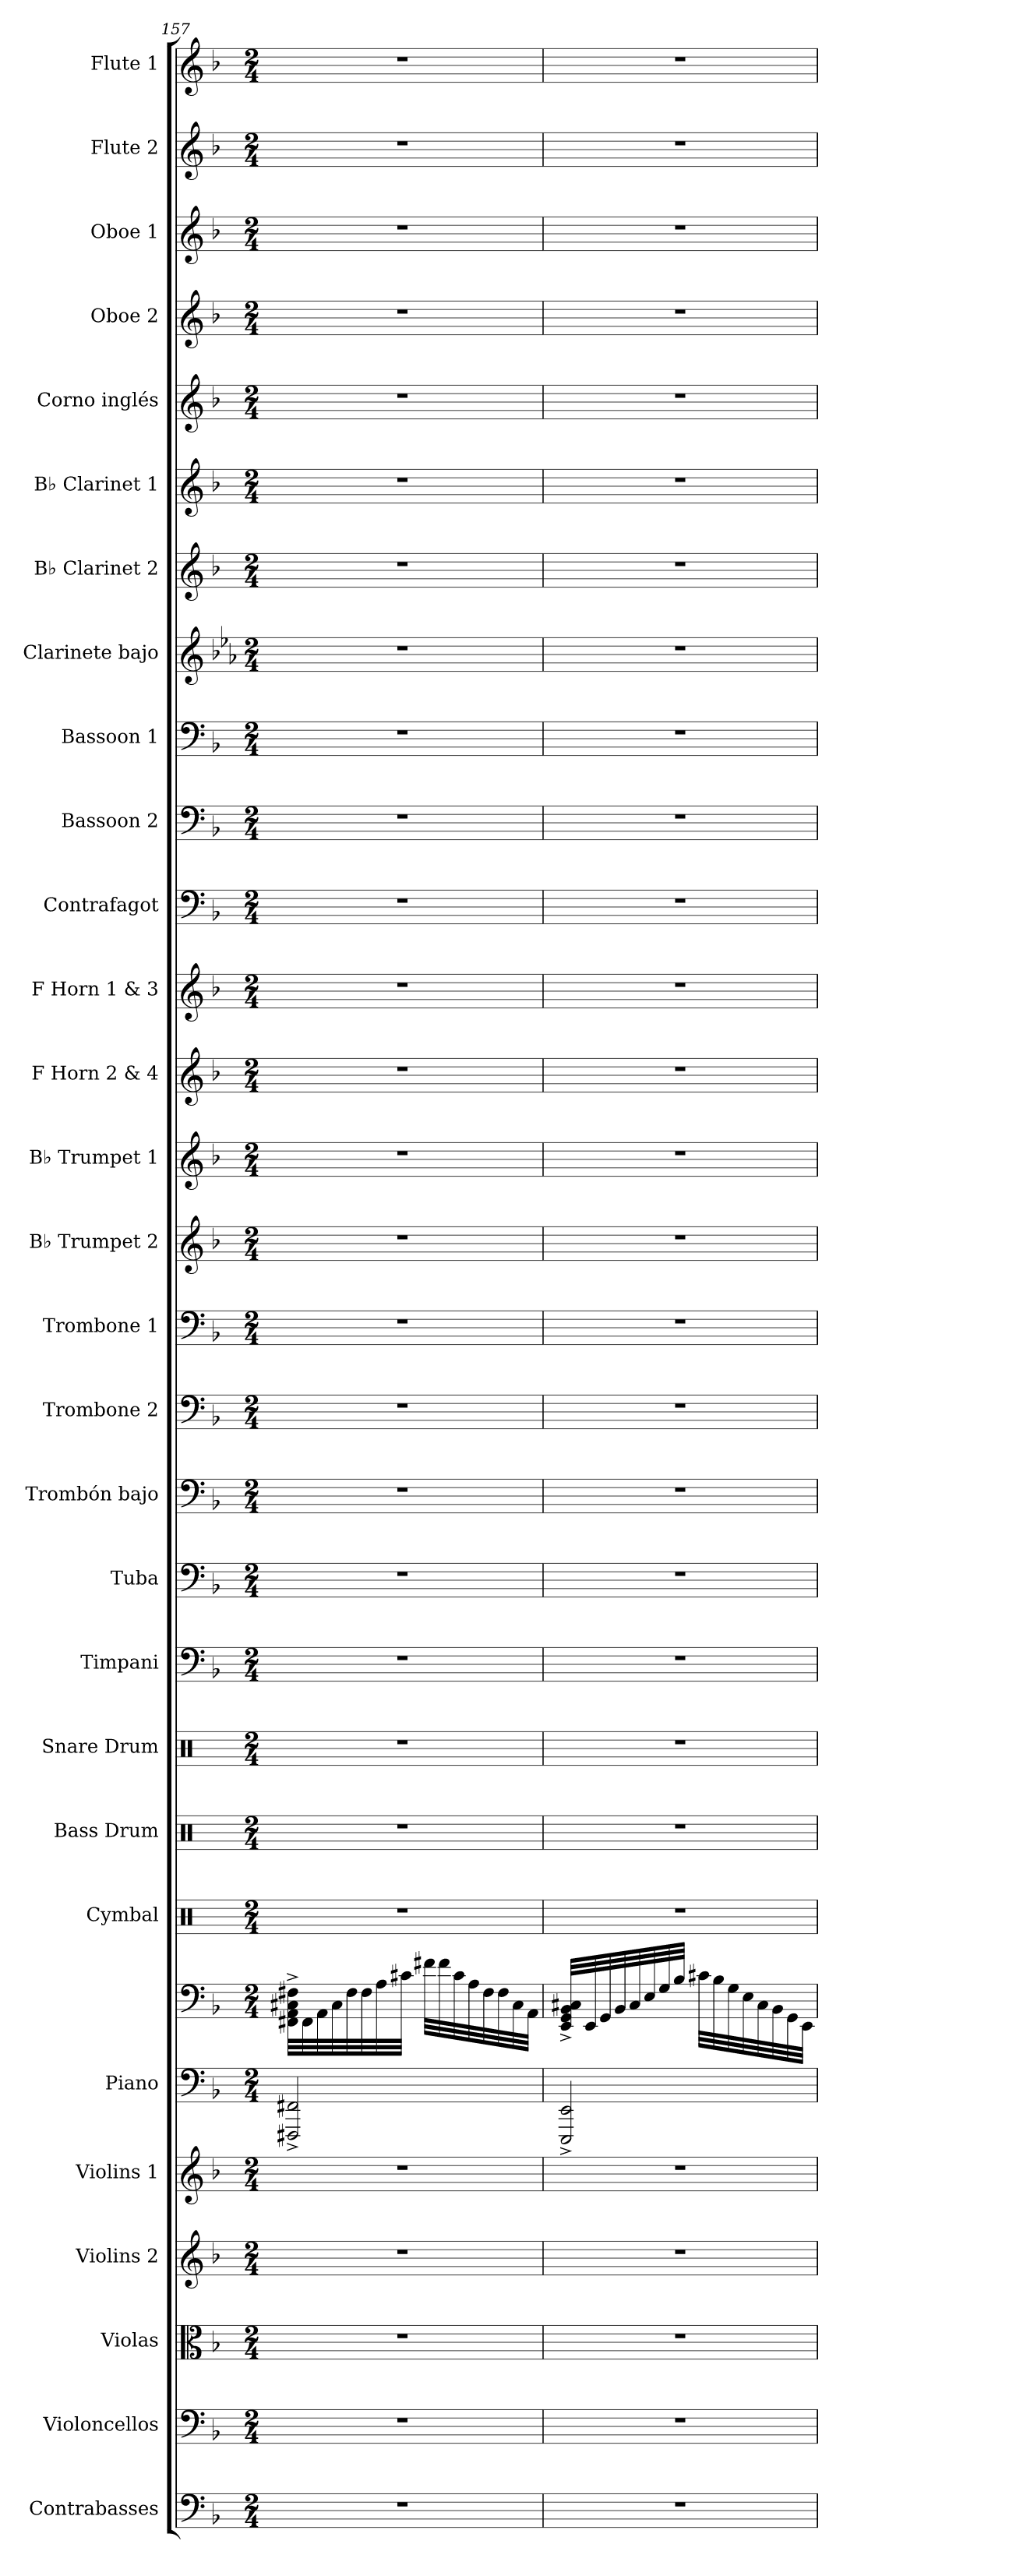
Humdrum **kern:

**kern	**kern	**kern	**kern	**kern	**kern	**kern	**kern	**kern	**kern	**kern	**kern	**kern	**kern	**kern	**kern	**kern	**kern	**kern	**kern	**kern	**kern	**kern	**kern	**kern	**kern	**kern	**kern	**kern	**kern
*part29	*part28	*part27	*part26	*part25	*part24	*part24	*part23	*part22	*part21	*part20	*part19	*part18	*part17	*part16	*part15	*part14	*part13	*part12	*part11	*part10	*part9	*part8	*part7	*part6	*part5	*part4	*part3	*part2	*part1
*staff30	*staff29	*staff28	*staff27	*staff26	*staff25	*staff24	*staff23	*staff22	*staff21	*staff20	*staff19	*staff18	*staff17	*staff16	*staff15	*staff14	*staff13	*staff12	*staff11	*staff10	*staff9	*staff8	*staff7	*staff6	*staff5	*staff4	*staff3	*staff2	*staff1
*I"Contrabasses	*I"Violoncellos	*I"Violas	*I"Violins 2	*I"Violins 1	*I"Piano	*	*I"Cymbal	*I"Bass Drum	*I"Snare Drum	*I"Timpani	*I"Tuba	*I"Trombón bajo	*I"Trombone 2	*I"Trombone 1	*I"B♭ Trumpet 2	*I"B♭ Trumpet 1	*I"F Horn 2 &amp; 4	*I"F Horn 1 &amp; 3	*I"Contrafagot	*I"Bassoon 2	*I"Bassoon 1	*I"Clarinete bajo	*I"B♭ Clarinet 2	*I"B♭ Clarinet 1	*I"Corno inglés	*I"Oboe 2	*I"Oboe 1	*I"Flute 2	*I"Flute 1
*I'Cbs.	*I'Vcs.	*I'Vlas.	*I'Vlns. 2	*I'Vlns. 1	*I'Pno.	*	*I'Cym.	*I'B. Dr.	*I'Sn. Dr.	*I'Timp.	*I'Tba.	*I'Tbn. B.	*I'Tbn. 2	*I'Tbn. 1	*I'B♭ Tpt. 2	*I'B♭ Tpt. 1	*I'F Hn. 2 4	*I'F Hn. 1 3	*I'Cfag.	*I'Bsn. 2	*I'Bsn. 1	*I'Cl. B.	*I'B♭ Cl. 2	*I'B♭ Cl. 1	*I'Cor. Ingl.	*I'Ob. 2	*I'Ob. 1	*I'Fl. 2	*I'Fl. 1
*clefF4	*clefF4	*clefC3	*clefG2	*clefG2	*clefF4	*clefF4	*clefX	*clefX	*clefX	*clefF4	*clefF4	*clefF4	*clefF4	*clefF4	*clefG2	*clefG2	*clefG2	*clefG2	*clefF4	*clefF4	*clefF4	*clefG2	*clefG2	*clefG2	*clefG2	*clefG2	*clefG2	*clefG2	*clefG2
*ITrd7c12	*	*	*	*	*	*	*	*	*	*	*	*	*	*	*ITrd1c2	*ITrd1c2	*ITrd4c7	*ITrd4c7	*ITrd7c12	*	*	*ITrd8c14	*ITrd1c2	*ITrd1c2	*ITrd4c7	*	*	*	*
*k[b-]	*k[b-]	*k[b-]	*k[b-]	*k[b-]	*k[b-]	*k[b-]	*k[]	*k[]	*k[]	*k[b-]	*k[b-]	*k[b-]	*k[b-]	*k[b-]	*k[b-e-a-]	*k[b-e-a-]	*k[b-e-]	*k[b-e-]	*k[b-]	*k[b-]	*k[b-]	*k[b-e-a-]	*k[b-e-a-]	*k[b-e-a-]	*k[b-e-]	*k[b-]	*k[b-]	*k[b-]	*k[b-]
*M2/4	*M2/4	*M2/4	*M2/4	*M2/4	*M2/4	*M2/4	*M2/4	*M2/4	*M2/4	*M2/4	*M2/4	*M2/4	*M2/4	*M2/4	*M2/4	*M2/4	*M2/4	*M2/4	*M2/4	*M2/4	*M2/4	*M2/4	*M2/4	*M2/4	*M2/4	*M2/4	*M2/4	*M2/4	*M2/4
=157	=157	=157	=157	=157	=157	=157	=157	=157	=157	=157	=157	=157	=157	=157	=157	=157	=157	=157	=157	=157	=157	=157	=157	=157	=157	=157	=157	=157	=157
2r	2r	2r	2r	2r	2FFF#X/^ 2FF#X/^	32FF#X\^ 32AA\^ 32C#X\^ 32F#X\^LLL	2r	2r	2r	2r	2r	2r	2r	2r	2r	2r	2r	2r	2r	2r	2r	2r	2r	2r	2r	2r	2r	2r	2r
.	.	.	.	.	.	32FF#\	.	.	.	.	.	.	.	.	.	.	.	.	.	.	.	.	.	.	.	.	.	.	.
.	.	.	.	.	.	32AA\	.	.	.	.	.	.	.	.	.	.	.	.	.	.	.	.	.	.	.	.	.	.	.
.	.	.	.	.	.	32C#\	.	.	.	.	.	.	.	.	.	.	.	.	.	.	.	.	.	.	.	.	.	.	.
.	.	.	.	.	.	32F#\	.	.	.	.	.	.	.	.	.	.	.	.	.	.	.	.	.	.	.	.	.	.	.
.	.	.	.	.	.	32F#\	.	.	.	.	.	.	.	.	.	.	.	.	.	.	.	.	.	.	.	.	.	.	.
.	.	.	.	.	.	32A\	.	.	.	.	.	.	.	.	.	.	.	.	.	.	.	.	.	.	.	.	.	.	.
.	.	.	.	.	.	32c#X\JJJ	.	.	.	.	.	.	.	.	.	.	.	.	.	.	.	.	.	.	.	.	.	.	.
.	.	.	.	.	.	32f#X\LLL	.	.	.	.	.	.	.	.	.	.	.	.	.	.	.	.	.	.	.	.	.	.	.
.	.	.	.	.	.	32f#\	.	.	.	.	.	.	.	.	.	.	.	.	.	.	.	.	.	.	.	.	.	.	.
.	.	.	.	.	.	32c#\	.	.	.	.	.	.	.	.	.	.	.	.	.	.	.	.	.	.	.	.	.	.	.
.	.	.	.	.	.	32A\	.	.	.	.	.	.	.	.	.	.	.	.	.	.	.	.	.	.	.	.	.	.	.
.	.	.	.	.	.	32F#\	.	.	.	.	.	.	.	.	.	.	.	.	.	.	.	.	.	.	.	.	.	.	.
.	.	.	.	.	.	32F#\	.	.	.	.	.	.	.	.	.	.	.	.	.	.	.	.	.	.	.	.	.	.	.
.	.	.	.	.	.	32C#\	.	.	.	.	.	.	.	.	.	.	.	.	.	.	.	.	.	.	.	.	.	.	.
.	.	.	.	.	.	32AA\JJJ	.	.	.	.	.	.	.	.	.	.	.	.	.	.	.	.	.	.	.	.	.	.	.
=158	=158	=158	=158	=158	=158	=158	=158	=158	=158	=158	=158	=158	=158	=158	=158	=158	=158	=158	=158	=158	=158	=158	=158	=158	=158	=158	=158	=158	=158
2r	2r	2r	2r	2r	2EEE/^ 2EE/^	32EE/^ 32GG/^ 32BB-/^ 32C#X/^LLL	2r	2r	2r	2r	2r	2r	2r	2r	2r	2r	2r	2r	2r	2r	2r	2r	2r	2r	2r	2r	2r	2r	2r
.	.	.	.	.	.	32EE/	.	.	.	.	.	.	.	.	.	.	.	.	.	.	.	.	.	.	.	.	.	.	.
.	.	.	.	.	.	32GG/	.	.	.	.	.	.	.	.	.	.	.	.	.	.	.	.	.	.	.	.	.	.	.
.	.	.	.	.	.	32BB-/	.	.	.	.	.	.	.	.	.	.	.	.	.	.	.	.	.	.	.	.	.	.	.
.	.	.	.	.	.	32C#/	.	.	.	.	.	.	.	.	.	.	.	.	.	.	.	.	.	.	.	.	.	.	.
.	.	.	.	.	.	32E/	.	.	.	.	.	.	.	.	.	.	.	.	.	.	.	.	.	.	.	.	.	.	.
.	.	.	.	.	.	32G/	.	.	.	.	.	.	.	.	.	.	.	.	.	.	.	.	.	.	.	.	.	.	.
.	.	.	.	.	.	32B-/JJJ	.	.	.	.	.	.	.	.	.	.	.	.	.	.	.	.	.	.	.	.	.	.	.
.	.	.	.	.	.	32c#X\LLL	.	.	.	.	.	.	.	.	.	.	.	.	.	.	.	.	.	.	.	.	.	.	.
.	.	.	.	.	.	32B-\	.	.	.	.	.	.	.	.	.	.	.	.	.	.	.	.	.	.	.	.	.	.	.
.	.	.	.	.	.	32G\	.	.	.	.	.	.	.	.	.	.	.	.	.	.	.	.	.	.	.	.	.	.	.
.	.	.	.	.	.	32E\	.	.	.	.	.	.	.	.	.	.	.	.	.	.	.	.	.	.	.	.	.	.	.
.	.	.	.	.	.	32C#\	.	.	.	.	.	.	.	.	.	.	.	.	.	.	.	.	.	.	.	.	.	.	.
.	.	.	.	.	.	32BB-\	.	.	.	.	.	.	.	.	.	.	.	.	.	.	.	.	.	.	.	.	.	.	.
.	.	.	.	.	.	32GG\	.	.	.	.	.	.	.	.	.	.	.	.	.	.	.	.	.	.	.	.	.	.	.
.	.	.	.	.	.	32EE\JJJ	.	.	.	.	.	.	.	.	.	.	.	.	.	.	.	.	.	.	.	.	.	.	.
=	=	=	=	=	=	=	=	=	=	=	=	=	=	=	=	=	=	=	=	=	=	=	=	=	=	=	=	=	=
*-	*-	*-	*-	*-	*-	*-	*-	*-	*-	*-	*-	*-	*-	*-	*-	*-	*-	*-	*-	*-	*-	*-	*-	*-	*-	*-	*-	*-	*-
